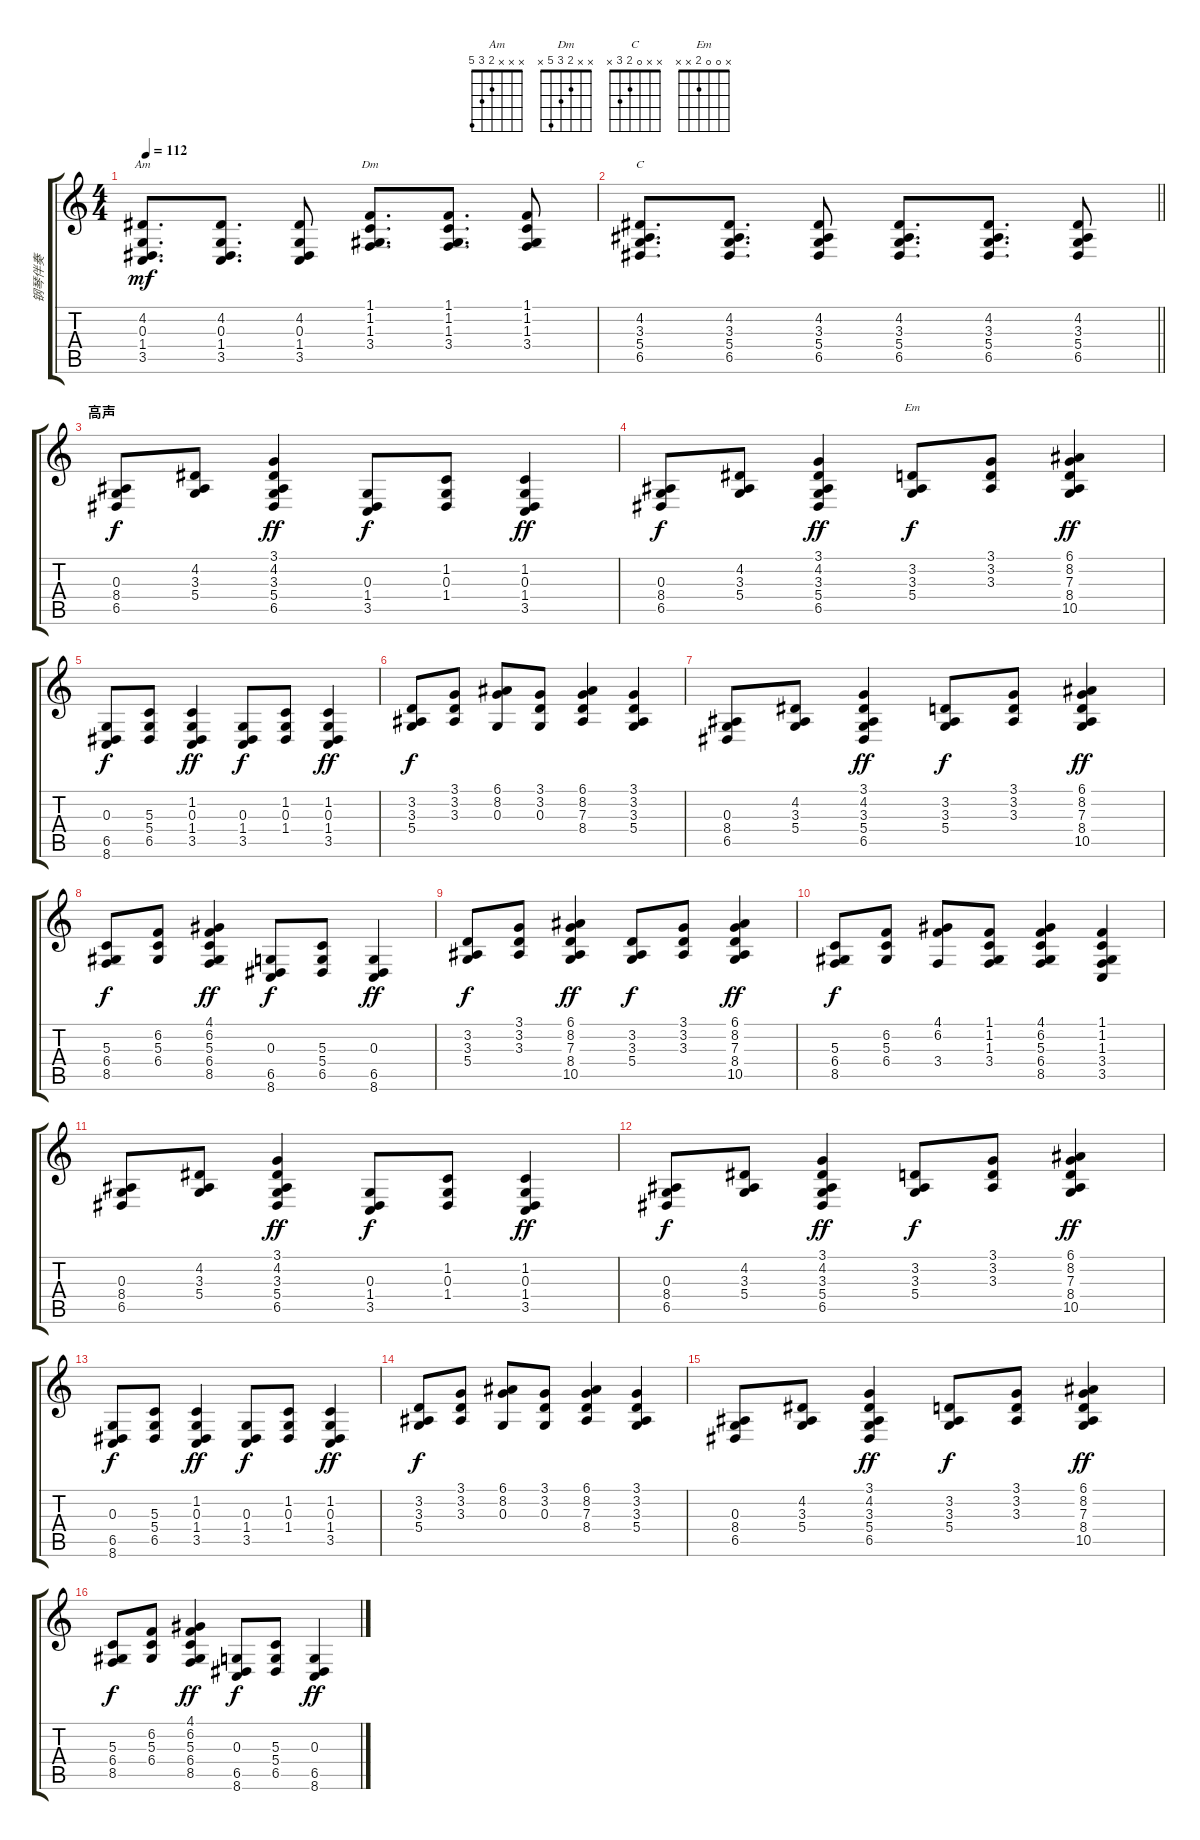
\track ("钢琴伴奏" "钢琴伴奏") {instrument acousticgrandpiano}
\staff {score tabs}
\tuning (E4 B3 G3 D3 A2 E2) {hide}
\chord ("Am" x x x 2 3 5)
\chord ("Dm" x x 2 3 5 x)
\chord ("C" x x 0 2 3 x)
\chord ("Em" x 0 0 2 x x)
\ts (4 4)
\tempo 112
\clef g2
\ks c
(4.2 0.3 1.4 3.5).8{d ch "Am" dy mf} (4.2 0.3 1.4 3.5).8{d} (4.2 0.3 1.4 3.5).8 (1.1 1.2 1.3 3.4).8{d ch "Dm"} (1.1 1.2 1.3 3.4).8{d} (1.1 1.2 1.3 3.4).8 |
\barLineRight lightlight
(4.2 3.3 5.4 6.5).8{d ch "C"} (4.2 3.3 5.4 6.5).8{d} (4.2 3.3 5.4 6.5).8 (4.2 3.3 5.4 6.5).8{d} (4.2 3.3 5.4 6.5).8{d} (4.2 3.3 5.4 6.5).8 |
\section ("" "高声")
(0.3 8.4 6.5).8{dy f} (4.2 3.3 5.4).8 (3.1 4.2 3.3 5.4 6.5).4{dy ff} (0.3 1.4 3.5).8{dy f} (1.2 0.3 1.4).8 (1.2 0.3 1.4 3.5).4{dy ff} |
(0.3 8.4 6.5).8{dy f} (4.2 3.3 5.4).8 (3.1 4.2 3.3 5.4 6.5).4{dy ff} (3.2 3.3 5.4).8{ch "Em" dy f} (3.1 3.2 3.3).8 (6.1 8.2 7.3 8.4 10.5).4{dy ff} |
(0.3 6.5 8.6).8{dy f} (5.3 5.4 6.5).8 (1.2 0.3 1.4 3.5).4{dy ff} (0.3 1.4 3.5).8{dy f} (1.2 0.3 1.4).8 (1.2 0.3 1.4 3.5).4{dy ff} |
(3.2 3.3 5.4).8{dy f} (3.1 3.2 3.3).8 (6.1 8.2 0.3).8 (3.1 3.2 0.3).8 (6.1 8.2 7.3 8.4).4 (3.1 3.2 3.3 5.4).4 |
(0.3 8.4 6.5).8 (4.2 3.3 5.4).8 (3.1 4.2 3.3 5.4 6.5).4{dy ff} (3.2 3.3 5.4).8{dy f} (3.1 3.2 3.3).8 (6.1 8.2 7.3 8.4 10.5).4{dy ff} |
(5.3 6.4 8.5).8{dy f} (6.2 5.3 6.4).8 (4.1 6.2 5.3 6.4 8.5).4{dy ff} (0.3 6.5 8.6).8{dy f} (5.3 5.4 6.5).8 (0.3 6.5 8.6).4{dy ff} |
(3.2 3.3 5.4).8{dy f} (3.1 3.2 3.3).8 (6.1 8.2 7.3 8.4 10.5).4{dy ff} (3.2 3.3 5.4).8{dy f} (3.1 3.2 3.3).8 (6.1 8.2 7.3 8.4 10.5).4{dy ff} |
(5.3 6.4 8.5).8{dy f} (6.2 5.3 6.4).8 (4.1 6.2 3.4).8 (1.1 1.2 1.3 3.4).8 (4.1 6.2 5.3 6.4 8.5).4 (1.1 1.2 1.3 3.4 3.5).4 |
(0.3 8.4 6.5).8 (4.2 3.3 5.4).8 (3.1 4.2 3.3 5.4 6.5).4{dy ff} (0.3 1.4 3.5).8{dy f} (1.2 0.3 1.4).8 (1.2 0.3 1.4 3.5).4{dy ff} |
(0.3 8.4 6.5).8{dy f} (4.2 3.3 5.4).8 (3.1 4.2 3.3 5.4 6.5).4{dy ff} (3.2 3.3 5.4).8{dy f} (3.1 3.2 3.3).8 (6.1 8.2 7.3 8.4 10.5).4{dy ff} |
(0.3 6.5 8.6).8{dy f} (5.3 5.4 6.5).8 (1.2 0.3 1.4 3.5).4{dy ff} (0.3 1.4 3.5).8{dy f} (1.2 0.3 1.4).8 (1.2 0.3 1.4 3.5).4{dy ff} |
(3.2 3.3 5.4).8{dy f} (3.1 3.2 3.3).8 (6.1 8.2 0.3).8 (3.1 3.2 0.3).8 (6.1 8.2 7.3 8.4).4 (3.1 3.2 3.3 5.4).4 |
(0.3 8.4 6.5).8 (4.2 3.3 5.4).8 (3.1 4.2 3.3 5.4 6.5).4{dy ff} (3.2 3.3 5.4).8{dy f} (3.1 3.2 3.3).8 (6.1 8.2 7.3 8.4 10.5).4{dy ff} |
(5.3 6.4 8.5).8{dy f} (6.2 5.3 6.4).8 (4.1 6.2 5.3 6.4 8.5).4{dy ff} (0.3 6.5 8.6).8{dy f} (5.3 5.4 6.5).8 (0.3 6.5 8.6).4{dy ff}
